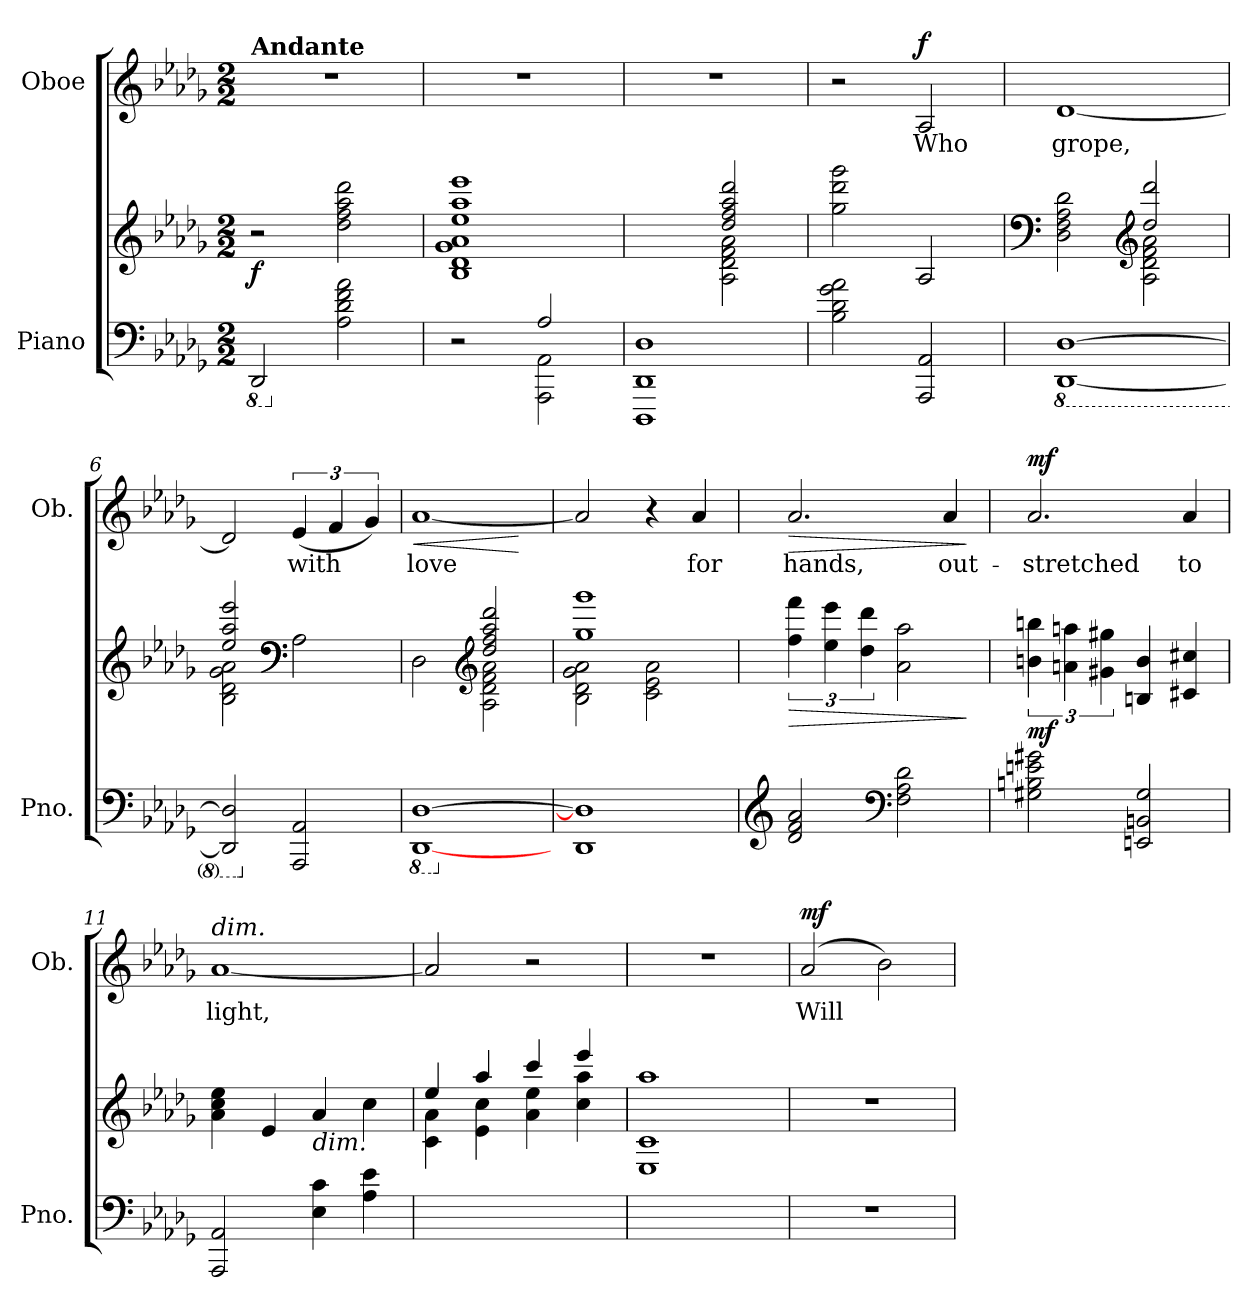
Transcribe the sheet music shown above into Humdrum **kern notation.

**kern	**kern	**dynam	**kern	**text	**dynam
*part2	*part2	*part2	*part1	*part1	*part1
*staff3	*staff2	*staff2/3	*staff1	*staff1	*staff1
*I"Piano	*	*	*I"Oboe	*	*
*I'Pno.	*	*	*I'Ob.	*	*
*clefF4	*clefG2	*	*clefG2	*	*
*k[b-e-a-d-g-]	*k[b-e-a-d-g-]	*	*k[b-e-a-d-g-]	*	*
*M2/2	*M2/2	*	*M2/2	*	*
*8ba	*	*	*	*	*
=1	=1	=1	=1	=1	=1
!	!	!	!LO:TX:a:B:t=Andante	!	!
!	!	!LO:DY:b	!	!	!
2DDD-/	2r	f	1r	.	.
*X8ba	*	*	*	*	*
2A-\ 2d-\ 2f\ 2a-\	2dd-\ 2ff\ 2aa-\ 2ddd-\	.	.	.	.
=2	=2	=2	=2	=2	=2
*^	*	*	*	*	*
2r	2ryy	1B- 1d- 1g- 1a- 1ee- 1aa- 1eee-	.	1r	.	.
2A-/	2AAA-\ 2AA-\	.	.	.	.	.
=3	=3	=3	=3	=3	=3	=3
*	*	*^	*	*	*	*
1D-	1DDD- 1DD-	2ryy	2ryy	.	1r	.	.
.	.	2dd-/ 2ff/ 2aa-/ 2ddd-/	2A-\ 2d-\ 2f\ 2a-\	.	.	.	.
*v	*v	*	*	*	*	*	*
*	*v	*v	*	*	*	*
=4	=4	=4	=4	=4	=4
2B-\ 2d-\ 2g-\ 2a-\	2gg-\ 2ddd-\ 2ggg-\	.	2r	.	.
!	!	!	!	!LO:LY:b	!LO:DY:a
2AAA-/ 2AA-/	2A-/	.	2A-/	Who	f
=5	=5	=5	=5	=5	=5
*	*clefF4	*	*	*	*
*8ba	*	*	*	*	*
*	*^	*	*	*	*
!	!	!	!	!	!LO:LY:b	!
[1DDD- [1DD-	2D-\ 2F\ 2A-\ 2d-\	2ryy	.	[1d-	grope,	.
*	*clefG2	*	*	*	*	*
.	2dd-/ 2ddd-/	2A-\ 2d-\ 2f\ 2a-\	.	.	.	.
=6	=6	=6	=6	=6	=6	=6
2DDD-/] 2DD-/]	2ee-/ 2aa-/ 2eee-/	2B-\ 2d-\ 2g-\ 2a-\	.	2d-/]	.	.
*	*clefF4	*	*	*	*	*
*X8ba	*	*	*	*	*	*
!	!	!	!	!	!LO:LY:b	!
2AAA-/ 2AA-/	2A-\	2ryy	.	(6e-/	with	.
.	.	.	.	6f/	.	.
.	.	.	.	6g-/)	.	.
=7	=7	=7	=7	=7	=7	=7
*8ba	*	*	*	*	*	*
!	!	!	!	!	!LO:LY:b	!LO:HP:b
[1DDD- [1DD-	2D-\	2ryy	.	[1a-	love	<
*	*clefG2	*	*	*	*	*
.	2dd-/ 2ff/ 2aa-/ 2ddd-/	2A-\ 2d-\ 2f\ 2a-\	.	.	.	.
*	*v	*v	*	*	*	*
.	.	.	.	.	[
!!LO:LB:g=z
=8	=8	=8	=8	=8	=8
*X8ba	*	*	*	*	*
*	*^	*	*	*	*
1DD-] 1D-]	1gg- 1ggg-	2B-\ 2d-\ 2g-\ 2a-\	.	2a-/]	.	.
.	.	2c\ 2e-\ 2a-\	.	4r	.	.
!	!	!	!	!	!LO:LY:b	!
.	.	.	.	4a-/	for	.
*	*v	*v	*	*	*	*
=9	=9	=9	=9	=9	=9
*clefG2	*	*	*	*	*
!	!	!LO:HP:b	!	!LO:LY:b	!LO:HP:b
2d-/ 2f/ 2a-/	6ff\ 6fff\	>	2.a-/	hands,	>
.	6ee-\ 6eee-\	.	.	.	.
.	6dd-\ 6ddd-\	.	.	.	.
*clefF4	*	*	*	*	*
2F\ 2A-\ 2d-\	2a-\ 2aa-\	.	.	.	.
!	!	!	!	!LO:LY:b	!
.	.	.	4a-/	out-	.
.	.	]	.	.	]
=10	=10	=10	=10	=10	=10
!	!	!LO:DY:b	!	!LO:LY:b	!LO:DY:a
2G#X\ 2Bn\ 2en\ 2g#X\	6bn\ 6bbn\	mf	2.a-/	-stretched	mf
.	6an\ 6aan\	.	.	.	.
.	6g#X\ 6gg#X\	.	.	.	.
2EEn/ 2BBn/ 2G#/	4Bn/ 4b/	.	.	.	.
!	!	!	!	!LO:LY:b	!
.	4c#X/ 4cc#X/	.	4a-/	to	.
=11	=11	=11	=11	=11	=11
!	!	!	!LO:TX:a:i:t=dim.	!	!
!	!	!	!	!LO:LY:b	!
2AAA-/ 2AA-/	4a-\ 4cc\ 4ee-\	.	[1a-	light,	.
.	4e-/	.	.	.	.
!	!LO:TX:b:i:t=dim.	!	!	!	!
4E-\ 4c\	4a-/	.	.	.	.
4A-\ 4e-\	4cc\	.	.	.	.
=12	=12	=12	=12	=12	=12
*	*^	*	*	*	*
1ryy	4ee-/	4c\ 4a-\	.	2a-/]	.	.
.	4aa-/	4e-\ 4cc\	.	.	.	.
.	4ccc/	4a-\ 4ee-\	.	2r	.	.
.	4eee-/	4cc\ 4aa-\	.	.	.	.
=13	=13	=13	=13	=13	=13	=13
*	*8va	*	*	*	*	*
1ryy	1aaa-	1e- 1cc	.	1r	.	.
*	*v	*v	*	*	*	*
!!LO:LB:g=z
=14	=14	=14	=14	=14	=14
*	*X8va	*	*	*	*
*	*^	*	*	*	*
!	!	!	!	!	!LO:LY:b	!LO:DY:a
*	*v	*v	*	*	*	*
1r	1r	.	(2a-/	Will	mf
.	.	.	2b-\)	.	.
=	=	=	=	=	=
*-	*-	*-	*-	*-	*-
